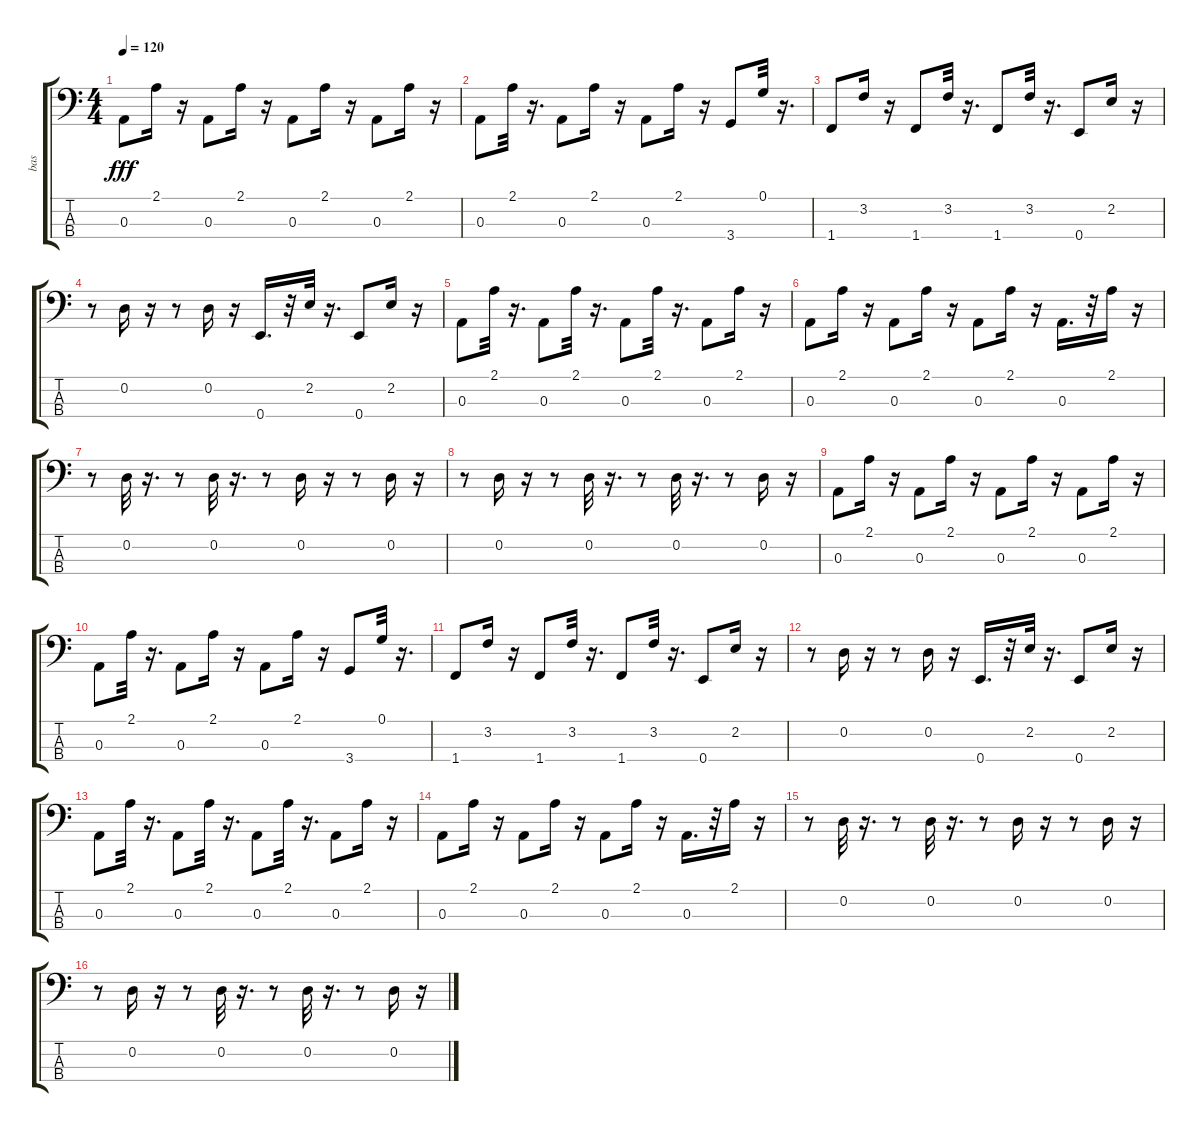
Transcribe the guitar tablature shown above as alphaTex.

\track ("bas" "bas") {instrument fretlessbass}
\staff {score tabs}
\tuning (G2 D2 A1 E1) {hide}
\ts (4 4)
\tempo 120
\clef f4
\ks c
0.3.8{dy fff} 2.1.16 r.16 0.3.8 2.1.16 r.16 0.3.8 2.1.16 r.16 0.3.8 2.1.16 r.16 |
0.3.8 2.1.32 r.16{d} 0.3.8 2.1.16 r.16 0.3.8 2.1.16 r.16 3.4.8 0.1.32 r.16{d} |
1.4.8 3.2.16 r.16 1.4.8 3.2.32 r.16{d} 1.4.8 3.2.32 r.16{d} 0.4.8 2.2.16 r.16 |
r.8 0.2.16 r.16 r.8 0.2.16 r.16 0.4.16{d} r.32 2.2.32 r.16{d} 0.4.8 2.2.16 r.16 |
0.3.8 2.1.32 r.16{d} 0.3.8 2.1.32 r.16{d} 0.3.8 2.1.32 r.16{d} 0.3.8 2.1.16 r.16 |
0.3.8 2.1.16 r.16 0.3.8 2.1.16 r.16 0.3.8 2.1.16 r.16 0.3.16{d} r.32 2.1.16 r.16 |
r.8 0.2.32 r.16{d} r.8 0.2.32 r.16{d} r.8 0.2.16 r.16 r.8 0.2.16 r.16 |
r.8 0.2.16 r.16 r.8 0.2.32 r.16{d} r.8 0.2.32 r.16{d} r.8 0.2.16 r.16 |
0.3.8 2.1.16 r.16 0.3.8 2.1.16 r.16 0.3.8 2.1.16 r.16 0.3.8 2.1.16 r.16 |
0.3.8 2.1.32 r.16{d} 0.3.8 2.1.16 r.16 0.3.8 2.1.16 r.16 3.4.8 0.1.32 r.16{d} |
1.4.8 3.2.16 r.16 1.4.8 3.2.32 r.16{d} 1.4.8 3.2.32 r.16{d} 0.4.8 2.2.16 r.16 |
r.8 0.2.16 r.16 r.8 0.2.16 r.16 0.4.16{d} r.32 2.2.32 r.16{d} 0.4.8 2.2.16 r.16 |
0.3.8 2.1.32 r.16{d} 0.3.8 2.1.32 r.16{d} 0.3.8 2.1.32 r.16{d} 0.3.8 2.1.16 r.16 |
0.3.8 2.1.16 r.16 0.3.8 2.1.16 r.16 0.3.8 2.1.16 r.16 0.3.16{d} r.32 2.1.16 r.16 |
r.8 0.2.32 r.16{d} r.8 0.2.32 r.16{d} r.8 0.2.16 r.16 r.8 0.2.16 r.16 |
r.8 0.2.16 r.16 r.8 0.2.32 r.16{d} r.8 0.2.32 r.16{d} r.8 0.2.16 r.16
